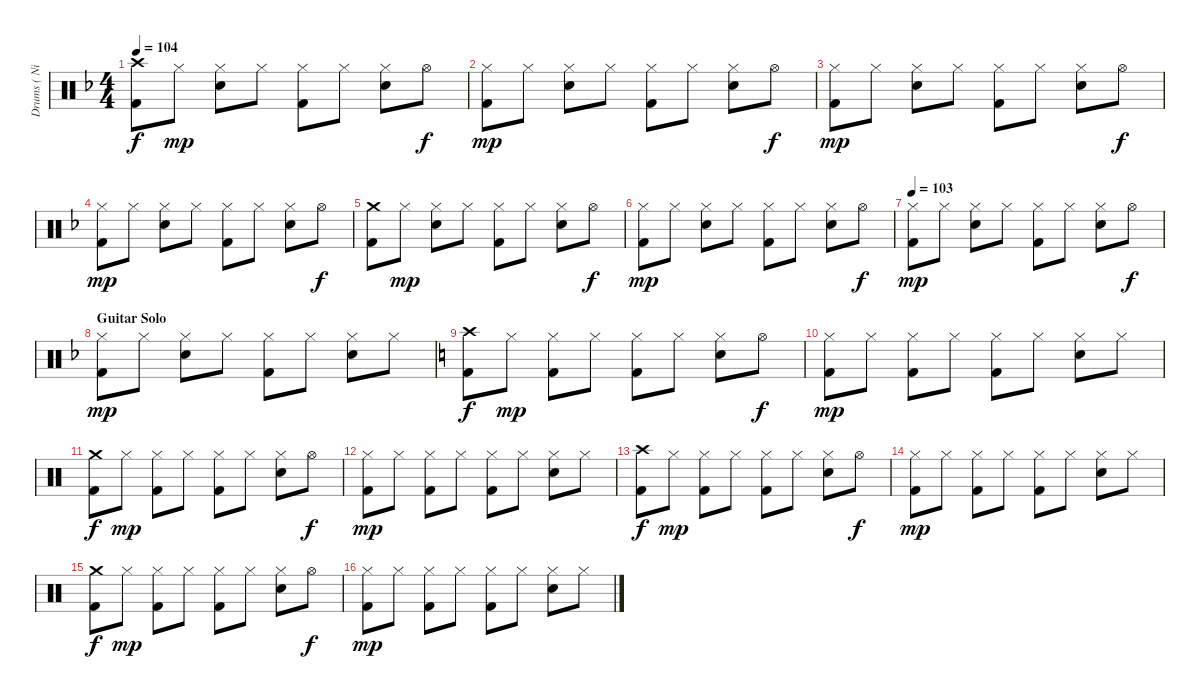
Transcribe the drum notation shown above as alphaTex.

\track ("Drums ( Nick Mason )" "Drums ( Ni") {instrument percussion}
\staff {score}
\articulation defaults
\ts (4 4)
\tempo 104
\clef neutral
\ks dminor
("Crash high (hit)" "Kick (hit) 2").8{dy f} "Hi-Hat (closed)".8{dy mp} ("Hi-Hat (closed)" "Snare (hit) 2").8 "Hi-Hat (closed)".8 ("Hi-Hat (closed)" "Kick (hit) 2").8 "Hi-Hat (closed)".8 ("Hi-Hat (closed)" "Snare (hit) 2").8 "Hi-Hat (open)".8{dy f} |
("Hi-Hat (closed)" "Kick (hit) 2").8{dy mp} "Hi-Hat (closed)".8 ("Hi-Hat (closed)" "Snare (hit) 2").8 "Hi-Hat (closed)".8 ("Hi-Hat (closed)" "Kick (hit) 2").8 "Hi-Hat (closed)".8 ("Hi-Hat (closed)" "Snare (hit) 2").8 "Hi-Hat (open)".8{dy f} |
("Hi-Hat (closed)" "Kick (hit) 2").8{dy mp} "Hi-Hat (closed)".8 ("Hi-Hat (closed)" "Snare (hit) 2").8 "Hi-Hat (closed)".8 ("Hi-Hat (closed)" "Kick (hit) 2").8 "Hi-Hat (closed)".8 ("Hi-Hat (closed)" "Snare (hit) 2").8 "Hi-Hat (open)".8{dy f} |
("Hi-Hat (closed)" "Kick (hit) 2").8{dy mp} "Hi-Hat (closed)".8 ("Hi-Hat (closed)" "Snare (hit) 2").8 "Hi-Hat (closed)".8 ("Hi-Hat (closed)" "Kick (hit) 2").8 "Hi-Hat (closed)".8 ("Hi-Hat (closed)" "Snare (hit) 2").8 "Hi-Hat (open)".8{dy f} |
("Crash medium (hit)" "Kick (hit) 2").8 "Hi-Hat (closed)".8{dy mp} ("Hi-Hat (closed)" "Snare (hit) 2").8 "Hi-Hat (closed)".8 ("Hi-Hat (closed)" "Kick (hit) 2").8 "Hi-Hat (closed)".8 ("Hi-Hat (closed)" "Snare (hit) 2").8 "Hi-Hat (open)".8{dy f} |
("Hi-Hat (closed)" "Kick (hit) 2").8{dy mp} "Hi-Hat (closed)".8 ("Hi-Hat (closed)" "Snare (hit) 2").8 "Hi-Hat (closed)".8 ("Hi-Hat (closed)" "Kick (hit) 2").8 "Hi-Hat (closed)".8 ("Hi-Hat (closed)" "Snare (hit) 2").8 "Hi-Hat (open)".8{dy f} |
\tempo 103
("Hi-Hat (closed)" "Kick (hit) 2").8{dy mp} "Hi-Hat (closed)".8 ("Hi-Hat (closed)" "Snare (hit) 2").8 "Hi-Hat (closed)".8 ("Hi-Hat (closed)" "Kick (hit) 2").8 "Hi-Hat (closed)".8 ("Hi-Hat (closed)" "Snare (hit) 2").8 "Hi-Hat (open)".8{dy f} |
\section ("" "Guitar Solo")
("Hi-Hat (closed)" "Kick (hit) 2").8{dy mp} "Hi-Hat (closed)".8 ("Hi-Hat (closed)" "Snare (hit) 2").8 "Hi-Hat (closed)".8 ("Hi-Hat (closed)" "Kick (hit) 2").8 "Hi-Hat (closed)".8 ("Hi-Hat (closed)" "Snare (hit) 2").8 "Hi-Hat (closed)".8 |
\ks c
("Crash high (hit)" "Kick (hit) 2").8{dy f} "Hi-Hat (closed)".8{dy mp} ("Hi-Hat (closed)" "Kick (hit) 2").8 "Hi-Hat (closed)".8 ("Hi-Hat (closed)" "Kick (hit) 2").8 "Hi-Hat (closed)".8 ("Hi-Hat (closed)" "Snare (hit) 2").8 "Hi-Hat (open)".8{dy f} |
("Hi-Hat (closed)" "Kick (hit) 2").8{dy mp} "Hi-Hat (closed)".8 ("Hi-Hat (closed)" "Kick (hit) 2").8 "Hi-Hat (closed)".8 ("Hi-Hat (closed)" "Kick (hit) 2").8 "Hi-Hat (closed)".8 ("Hi-Hat (closed)" "Snare (hit) 2").8 "Hi-Hat (closed)".8 |
("Crash medium (hit)" "Kick (hit) 2").8{dy f} "Hi-Hat (closed)".8{dy mp} ("Hi-Hat (closed)" "Kick (hit) 2").8 "Hi-Hat (closed)".8 ("Hi-Hat (closed)" "Kick (hit) 2").8 "Hi-Hat (closed)".8 ("Hi-Hat (closed)" "Snare (hit) 2").8 "Hi-Hat (open)".8{dy f} |
("Hi-Hat (closed)" "Kick (hit) 2").8{dy mp} "Hi-Hat (closed)".8 ("Hi-Hat (closed)" "Kick (hit) 2").8 "Hi-Hat (closed)".8 ("Hi-Hat (closed)" "Kick (hit) 2").8 "Hi-Hat (closed)".8 ("Hi-Hat (closed)" "Snare (hit) 2").8 "Hi-Hat (closed)".8 |
("Crash high (hit)" "Kick (hit) 2").8{dy f} "Hi-Hat (closed)".8{dy mp} ("Hi-Hat (closed)" "Kick (hit) 2").8 "Hi-Hat (closed)".8 ("Hi-Hat (closed)" "Kick (hit) 2").8 "Hi-Hat (closed)".8 ("Hi-Hat (closed)" "Snare (hit) 2").8 "Hi-Hat (open)".8{dy f} |
("Hi-Hat (closed)" "Kick (hit) 2").8{dy mp} "Hi-Hat (closed)".8 ("Hi-Hat (closed)" "Kick (hit) 2").8 "Hi-Hat (closed)".8 ("Hi-Hat (closed)" "Kick (hit) 2").8 "Hi-Hat (closed)".8 ("Hi-Hat (closed)" "Snare (hit) 2").8 "Hi-Hat (closed)".8 |
("Crash medium (hit)" "Kick (hit) 2").8{dy f} "Hi-Hat (closed)".8{dy mp} ("Hi-Hat (closed)" "Kick (hit) 2").8 "Hi-Hat (closed)".8 ("Hi-Hat (closed)" "Kick (hit) 2").8 "Hi-Hat (closed)".8 ("Hi-Hat (closed)" "Snare (hit) 2").8 "Hi-Hat (open)".8{dy f} |
("Hi-Hat (closed)" "Kick (hit) 2").8{dy mp} "Hi-Hat (closed)".8 ("Hi-Hat (closed)" "Kick (hit) 2").8 "Hi-Hat (closed)".8 ("Hi-Hat (closed)" "Kick (hit) 2").8 "Hi-Hat (closed)".8 ("Hi-Hat (closed)" "Snare (hit) 2").8 "Hi-Hat (closed)".8
